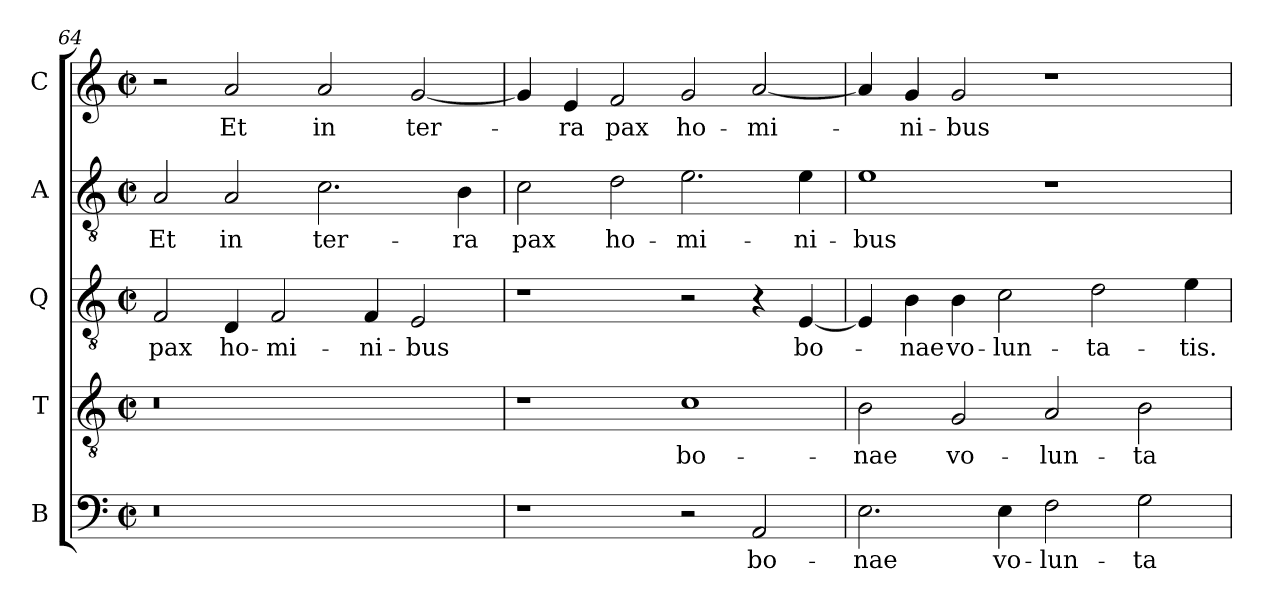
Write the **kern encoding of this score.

**kern	**text	**kern	**text	**kern	**text	**kern	**text	**kern	**text
*part5	*part5	*part4	*part4	*part3	*part3	*part2	*part2	*part1	*part1
*staff5	*staff5	*staff4	*staff4	*staff3	*staff3	*staff2	*staff2	*staff1	*staff1
*I"B	*	*I"T	*	*I"Q	*	*I"A	*	*I"C	*
*I'B	*	*I'T	*	*I'Q	*	*I'A	*	*I'C	*
*clefF4	*	*clefGv2	*	*clefGv2	*	*clefGv2	*	*clefG2	*
*M2/2	*	*M2/2	*	*M2/2	*	*M2/2	*	*M2/2	*
*met(c|)	*	*met(c|)	*	*met(c|)	*	*met(c|)	*	*met(c|)	*
=64	=64	=64	=64	=64	=64	=64	=64	=64	=64
!	!	!	!	!	!LO:LY:b:cj	!	!LO:LY:b:cj	!	!
0r	.	0r	.	2F/	pax	2A/	Et	2r	.
!	!	!	!	!	!LO:LY:b	!	!LO:LY:b:cj	!	!LO:LY:b:cj
.	.	.	.	4D/	ho-	2A/	in	2a/	Et
!	!	!	!	!	!LO:LY:b:rj	!	!	!	!
.	.	.	.	2F/	-mi-	.	.	.	.
!	!	!	!	!	!	!	!LO:LY:b:cj	!	!LO:LY:b:cj
.	.	.	.	.	.	2.c\	ter-	2a/	in
!	!	!	!	!	!LO:LY:b	!	!	!	!
.	.	.	.	4F/	-ni-	.	.	.	.
!	!	!	!	!	!LO:LY:b:rj	!	!	!	!LO:LY:b:cj
.	.	.	.	2E/	-bus	.	.	[<2g/	ter-
!	!	!	!	!	!	!	!LO:LY:b:cj	!	!
.	.	.	.	.	.	4B\	-ra	.	.
=65	=65	=65	=65	=65	=65	=65	=65	=65	=65
!	!	!	!	!	!	!	!LO:LY:b:cj	!	!
1r	.	1r	.	1r	.	2c\	pax	4g/]	.
!	!	!	!	!	!	!	!	!	!LO:LY:b:cj
.	.	.	.	.	.	.	.	4e/	-ra
!	!	!	!	!	!	!	!LO:LY:b:cj	!	!LO:LY:b:cj
.	.	.	.	.	.	2d\	ho-	2f/	pax
!	!	!	!LO:LY:b:cj	!	!	!	!LO:LY:b:cj	!	!LO:LY:b:cj
2r	.	1c	bo-	2r	.	2.e\	-mi-	2g/	ho-
!	!LO:LY:b:cj	!	!	!	!	!	!	!	!LO:LY:b:cj
2AA/	-bo-	.	.	4r	.	.	.	[<2a/	-mi-
!	!	!	!	!	!LO:LY:b:cj	!	!LO:LY:b:cj	!	!
.	.	.	.	[<4E/	bo-	4e\	-ni-	.	.
=66	=66	=66	=66	=66	=66	=66	=66	=66	=66
!	!LO:LY:b:cj	!	!LO:LY:b:cj	!	!	!	!LO:LY:b:cj	!	!
2.E\	-nae	2B\	-nae	4E/]	.	1e	-bus	4a/]	.
!	!	!	!	!	!LO:LY:b:cj	!	!	!	!LO:LY:b
.	.	.	.	4B\	-nae	.	.	4g/	-ni-
!	!	!	!LO:LY:b:cj	!	!LO:LY:b	!	!	!	!LO:LY:b:rj
.	.	2G/	vo-	4B\	vo-	.	.	2g/	-bus
!	!LO:LY:b	!	!	!	!LO:LY:b:rj	!	!	!	!
4E\	vo-	.	.	2c\	-lun-	.	.	.	.
!	!LO:LY:b:rj	!	!LO:LY:b:cj	!	!	!	!	!	!
2F\	-lun-	2A/	-lun-	.	.	1r	.	1r	.
!	!	!	!	!	!LO:LY:b:cj	!	!	!	!
.	.	.	.	2d\	-ta-	.	.	.	.
!	!LO:LY:b:cj	!	!LO:LY:b:cj	!	!	!	!	!	!
2G\	-ta-	2B\	-ta-	.	.	.	.	.	.
!	!	!	!	!	!LO:LY:b:cj	!	!	!	!
.	.	.	.	4e\	-tis.	.	.	.	.
=	=	=	=	=	=	=	=	=	=
*-	*-	*-	*-	*-	*-	*-	*-	*-	*-
